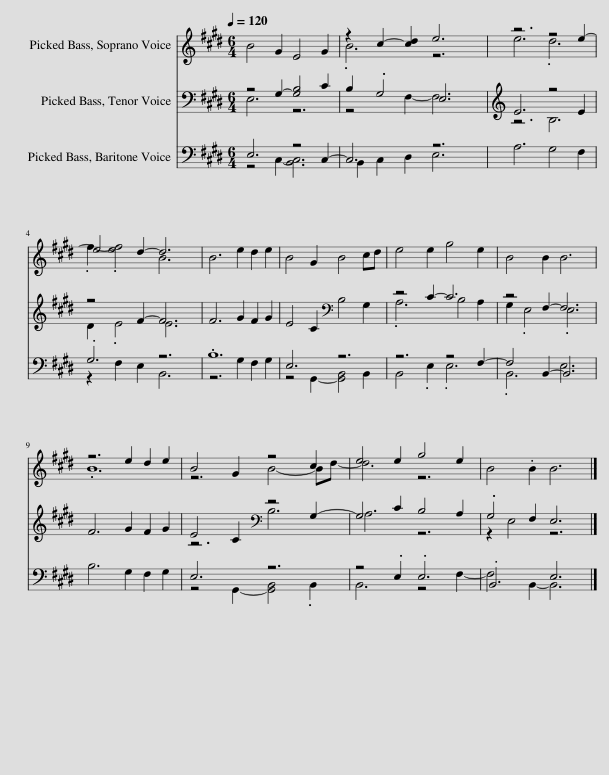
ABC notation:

X:1
%%score ( 1 2 ) ( 3 4 ) ( 5 6 )
L:1/8
Q:1/4=120
M:6/4
I:linebreak $
K:E
V:1 treble
V:2 treble
V:3 bass
V:4 bass
V:5 bass
V:6 bass
V:1
 B4 G2 E4 G2 | z2 c2- [cd]2 e6 | z6 z4 e2- |$ e4 d2- d6 | B6 e2 d2 e2 | %5
 B4 G2 B4 cd | e4 e2 g4 e2 | B4 B2 B6 |$ z6 e2 d2 e2 | B4 G2 z4 c2 | %10
 e4 e2 g4 e2 | B4 .B2 B6 |] %12
V:2
 x12 | .B6 z6 | e6 .d6 |$ .f2- .[ef]4 B6 | x12 | %5
 x12 | x12 | x12 |$ .B12 | z6 B4- Bd- | %10
 d6 z6 | x12 |] %12
V:3
 z4 G,2- [G,B,]4 C2 | B,2 .G,4 E,6 | E6 z4 E2 |$ z4 F2- F6 | F6 G2 F2 G2 | %5
 E4 C2[K:bass] B,4 G,2 | z4 C2- C6 | z4 F,2- F,6 |$ F6 G2 F2 G2 | E4 C2[K:bass] z4 G,2- | %10
 G,4 C2 B,4 A,2 | .G,4 F,2 E,6 |] %12
V:4
 E,6 z6 | z4 F,2- F,6 | z6 B,6 |$ D2 .E4 E6 | x12 | %5
 x6[K:bass] x6 | .A,6 B,4 A,2 | G,2 .E,4 .E,6 |$ x12 | z6[K:bass] B,6 | %10
 A,6 z6 | z2 E,4 z6 |] %12
V:5
 E,6 z4 C,2- | C,6 z6 | A,6 G,4 F,2 |$ .G,6 z6 | .B,12 | %5
 E,6 z6 | z6 z4 F,2- | F,4 B,,2- B,,6 |$ B,6 G,2 F,2 G,2 | E,6 z6 | %10
 z4 .E,2 .E,6 | .B,,6 E,6 |] %12
V:6
 z4 C,2- [B,,C,]6 | B,,2 C,2 D,2 E,6 | x12 |$ z2 F,2 E,2 B,,6 | z6 G,2 F,2 G,2 | %5
 z4 G,,2- [G,,B,,]4 B,,2 | B,,4 .E,2 .E,6 | .B,,6 E,6 |$ x12 | z4 G,,2- [G,,B,,]4 .B,,2 | %10
 B,,6 z4 F,2- | F,4 B,,2- B,,6 |] %12
